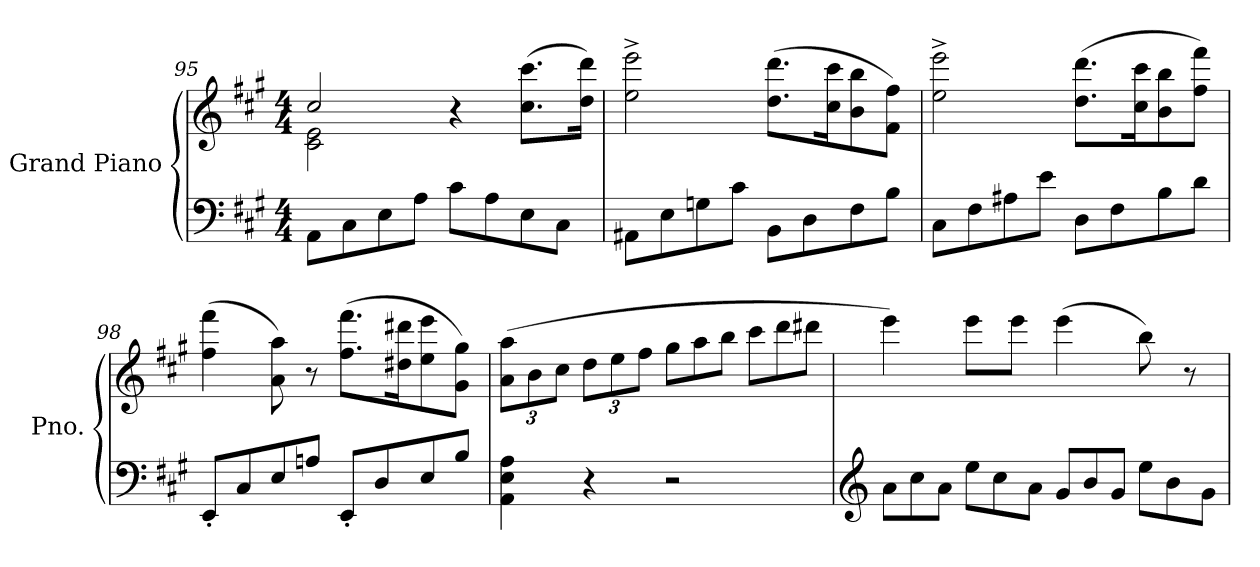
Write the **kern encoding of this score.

**kern	**kern
*part1	*part1
*staff2	*staff1
*I"Grand Piano	*
*I'Pno.	*
*clefF4	*clefG2
*k[f#c#g#]	*k[f#c#g#]
*M4/4	*M4/4
=95	=95
*	*^
8AA\L	2cc#/	2c#\ 2e\
8C#\	.	.
8E\	.	.
8A\J	.	.
8c#\L	4r	2ryy
8A\	.	.
8E\	(>8.cc#\ 8.ccc#\L	.
8C#\J	.	.
.	16dd\ 16ddd\Jk)	.
*	*v	*v
!!LO:LB:g=z
=96	=96
8AA#X\L	2ee\^ 2eee\^
8E\	.
8Gn\	.
8c#\J	.
8BB\L	(>8.dd\ 8.ddd\L
8D\	.
.	16cc#\ 16ccc#\K
8F#\	8b\ 8bb\
8B\J	8f#\ 8ff#\J)
=97	=97
8C#\L	2ee\^ 2eee\^
8F#\	.
8A#X\	.
8e\J	.
8D\L	(>8.dd\ 8.ddd\L
8F#\	.
.	16cc#\ 16ccc#\K
8B\	8b\ 8bb\
8d\J	8ff#\ 8fff#\J)
=98	=98
8EE'/L	(>4ff#\ 4fff#\
8C#/	.
8E/	8a\ 8aa\)
8An/J	8r
8EE'/L	(>8.ff#\ 8.fff#\L
8D/	.
.	16dd#X\ 16ddd#X\K
8E/	8ee\ 8eee\
8B/J	8g#\ 8gg#\J)
=99	=99
*	*Xbrackettup
4AA\ 4E\ 4A\	(>12a\ 12aa\L
.	12b\
.	12cc#\J
4r	12dd\L
.	12ee\
.	12ff#\J
*	*Xtuplet
2r	12gg#\L
.	12aa\
.	12bb\J
.	12ccc#\L
.	12ddd\
.	12ddd#X\J
!!LO:LB:g=z
=100	=100
*clefG2	*
*Xtuplet	*
12a\L	4eee\)
12cc#\	.
12a\J	.
12ee\L	8eee\L
12cc#\	.
.	8eee\J
12a\J	.
12g#/L	(>4eee\
12b/	.
12g#/J	.
12ee\L	8bb\)
12b\	.
.	8r
12g#\J	.
=	=
*-	*-
